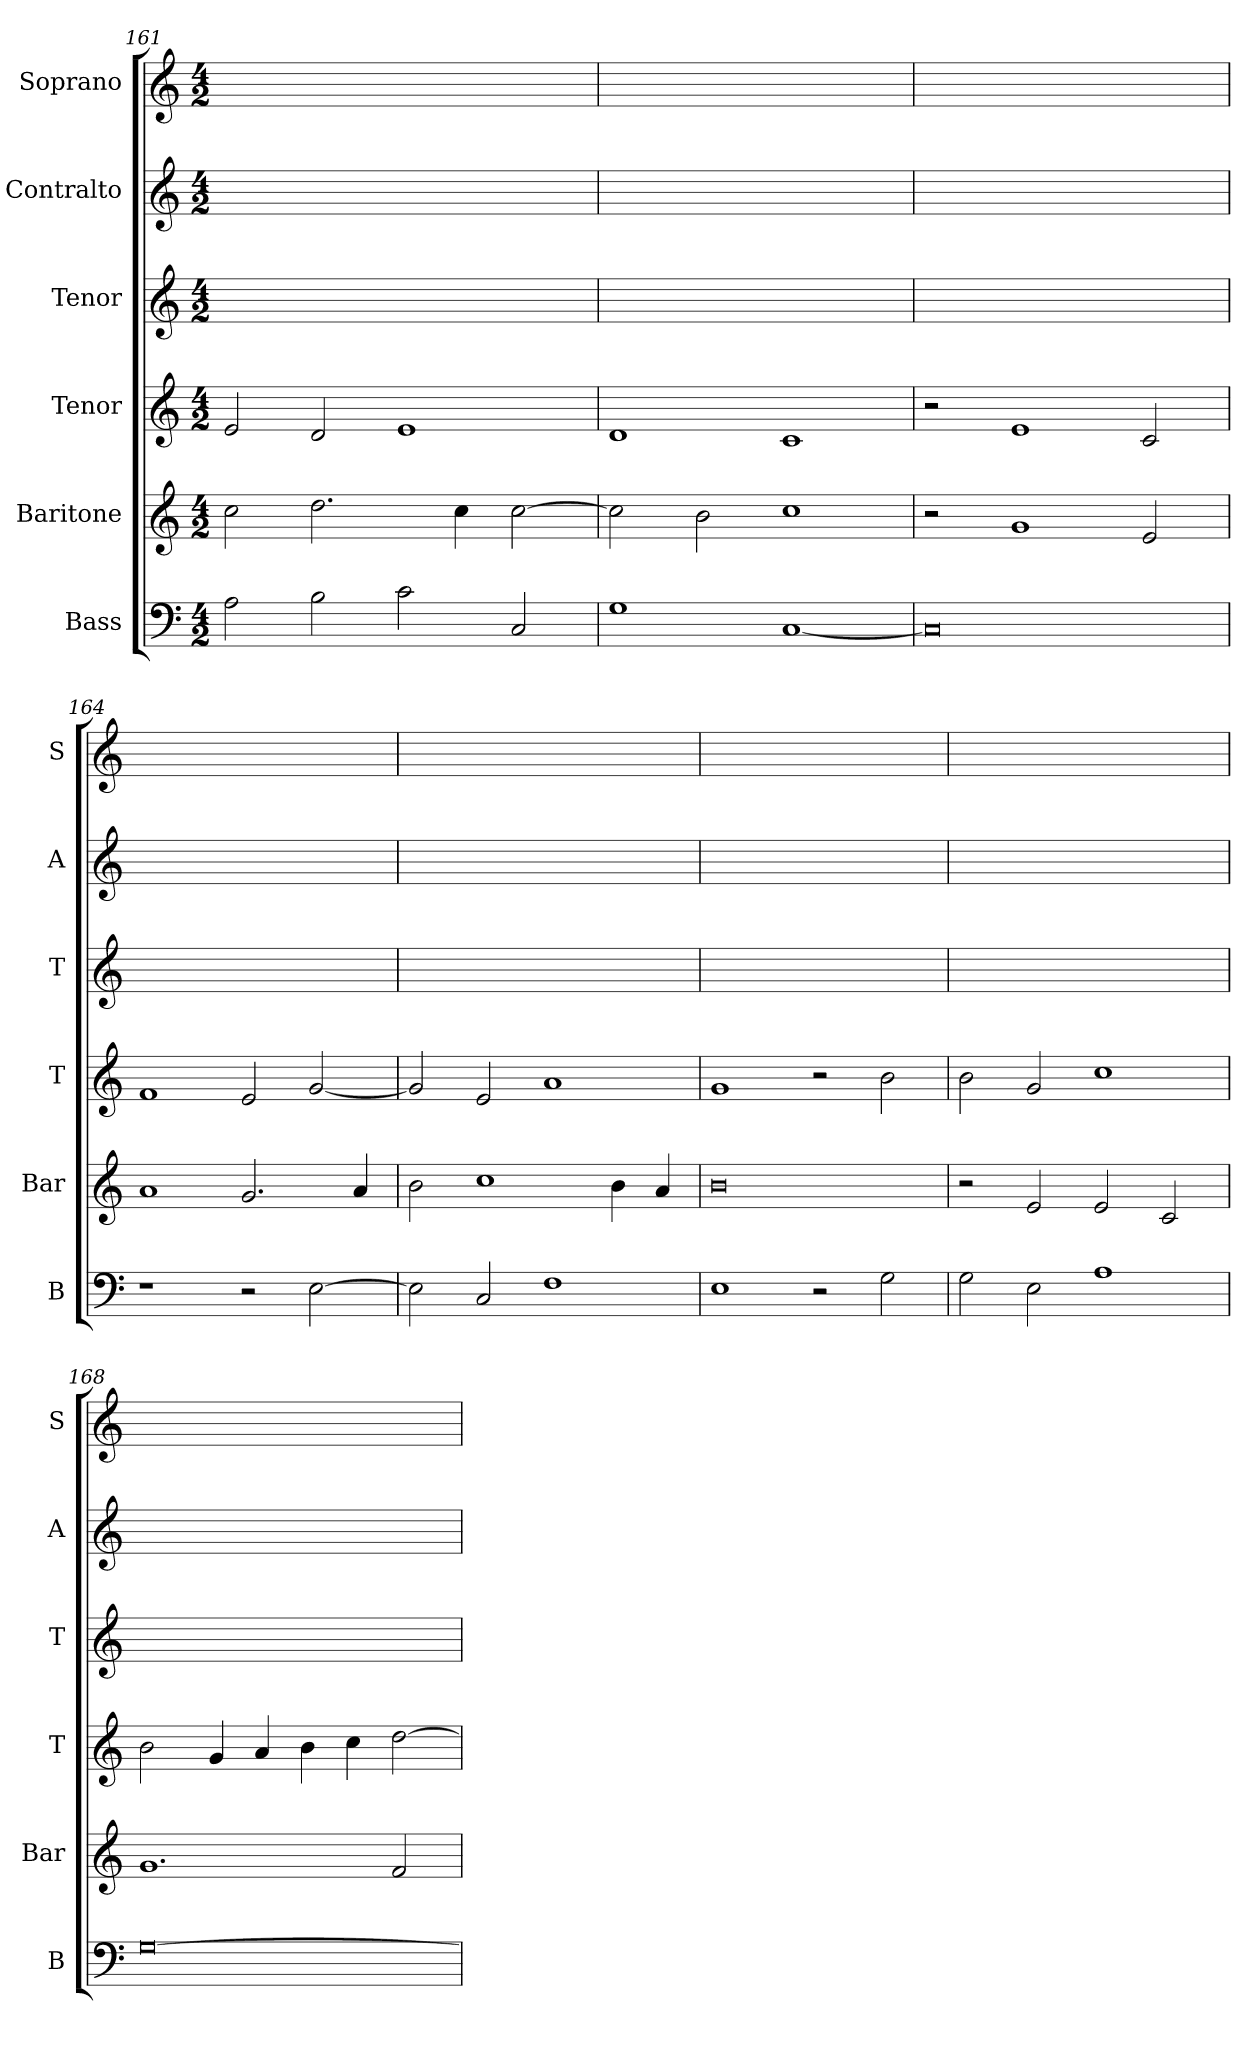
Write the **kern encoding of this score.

**kern	**kern	**kern	**kern	**kern	**kern
*part6	*part5	*part4	*part3	*part2	*part1
*staff6	*staff5	*staff4	*staff3	*staff2	*staff1
*I"Bass	*I"Baritone	*I"Tenor	*I"Tenor	*I"Contralto	*I"Soprano
*I'B	*I'Bar	*I'T	*I'T	*I'A	*I'S
*clefF4	*clefG2	*clefG2	*clefG2	*clefG2	*clefG2
*k[]	*k[]	*k[]	*k[]	*k[]	*k[]
*E:phr	*E:phr	*E:phr	*E:phr	*E:phr	*E:phr
*M4/2	*M4/2	*M4/2	*M4/2	*M4/2	*M4/2
=161	=161	=161	=161	=161	=161
2A	2cc	2e	0ryy	0ryy	0ryy
2B	2.dd	2d	.	.	.
2c	.	1e	.	.	.
.	4cc	.	.	.	.
2C	[2cc	.	.	.	.
=162	=162	=162	=162	=162	=162
1G	2cc]	1d	0ryy	0ryy	0ryy
.	2b	.	.	.	.
[1C	1cc	1c	.	.	.
=163	=163	=163	=163	=163	=163
0C]	2r	2r	0ryy	0ryy	0ryy
.	1g	1e	.	.	.
.	2e	2c	.	.	.
=164	=164	=164	=164	=164	=164
1r	1a	1f	0ryy	0ryy	0ryy
2r	2.g	2e	.	.	.
[2E	.	[2g	.	.	.
.	4a	.	.	.	.
=165	=165	=165	=165	=165	=165
2E]	2b	2g]	0ryy	0ryy	0ryy
2C	1cc	2e	.	.	.
1F	.	1a	.	.	.
.	4b	.	.	.	.
.	4a	.	.	.	.
=166	=166	=166	=166	=166	=166
1E	0b	1g	0ryy	0ryy	0ryy
2r	.	2r	.	.	.
2G	.	2b	.	.	.
=167	=167	=167	=167	=167	=167
2G	2r	2b	0ryy	0ryy	0ryy
2E	2e	2g	.	.	.
1A	2e	1cc	.	.	.
.	2c	.	.	.	.
=168	=168	=168	=168	=168	=168
[0G	1.g	2b	0ryy	0ryy	0ryy
.	.	4g	.	.	.
.	.	4a	.	.	.
.	.	4b	.	.	.
.	.	4cc	.	.	.
.	2f	[2dd	.	.	.
=	=	=	=	=	=
*-	*-	*-	*-	*-	*-
